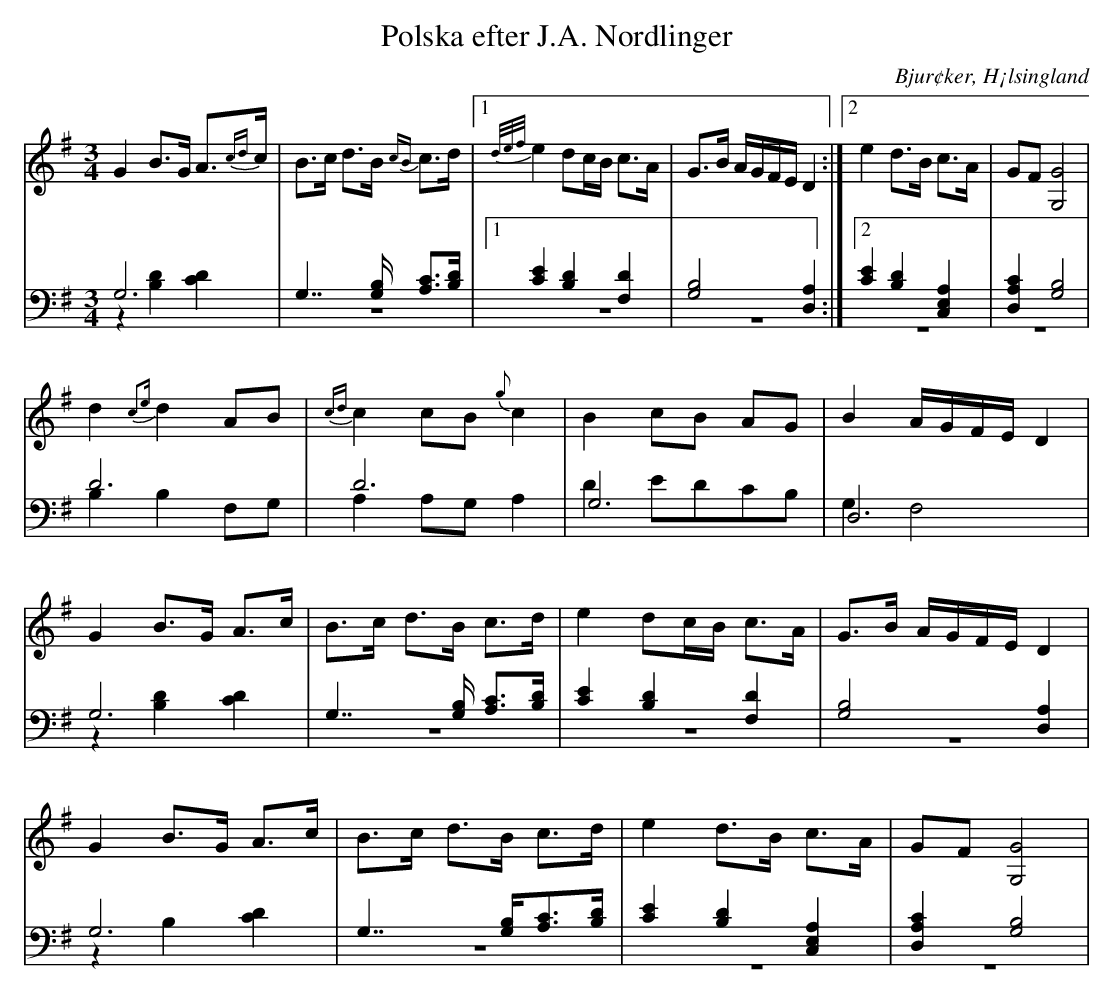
X:1
T: Polska efter J.A. Nordlinger
O: Bjur¢ker, H¡lsingland
M: 3/4
L: 1/8
K: G
V:1
V:2
V:3 merge
V:1
G2 B>G A>{cd2/3}c|B>c d>B {cB}c>d |1 {d/e/f/}e2 dc/B/ c>A| G>B A/G/F/E/ D2:|2 e2 d>B c>A|GF [G4G,4]  |
 d2 {c2e}d2 AB|{cd}c2 cB {g}c2|B2 cB AG|B2 A/G/F/E/ D2 |
G2 B>G A>c|B>c d>B c>d |e2 dc/B/ c>A|G>B A/G/F/E/ D2 |
G2 B>G A>c |B>c d>B c>d|e2 d>B c>A|GF [G,4G4] |
V:2 clef=bass
 G,6|G,7/2 [G,/B,/] [A,C]>[B,D]|1 [C2E2] [B,2D2] [F,2D2]| [G,4B,4] [D,2A,2]:|2 [C2E2] [B,2D2] [C,2E,2A,2]| [D,2A,2C2] [G,4B,4]|
D6 |D6 |G,6|D,6 |
G,6 | G,7/2 [G,/B,/] [A,C]>[B,D]| [C2E2] [B,2D2] [F,2D2]| [G,4B,4] [D,2A,2]|
G,6 |G,7/2 [G,/B,/][A,C]>[B,D]|[C2E2] [B,2D2] [C,2E,2A,2]|[D,2A,2C2] [G,4B,4] |
V:3 clef=bass
z2 [B,2D2] [C2D2]| z6|1 z6| z6:|2 z6|  z6|
B,2 B,2 F,G, |A,2 A,G, A,2 |D2 EDCB,|G,2 F,4 |
z2 [B,2D2] [C2D2]| z6 |z6 |z6|
z2 B,2 [C2D2] |z6|z6|z6|
